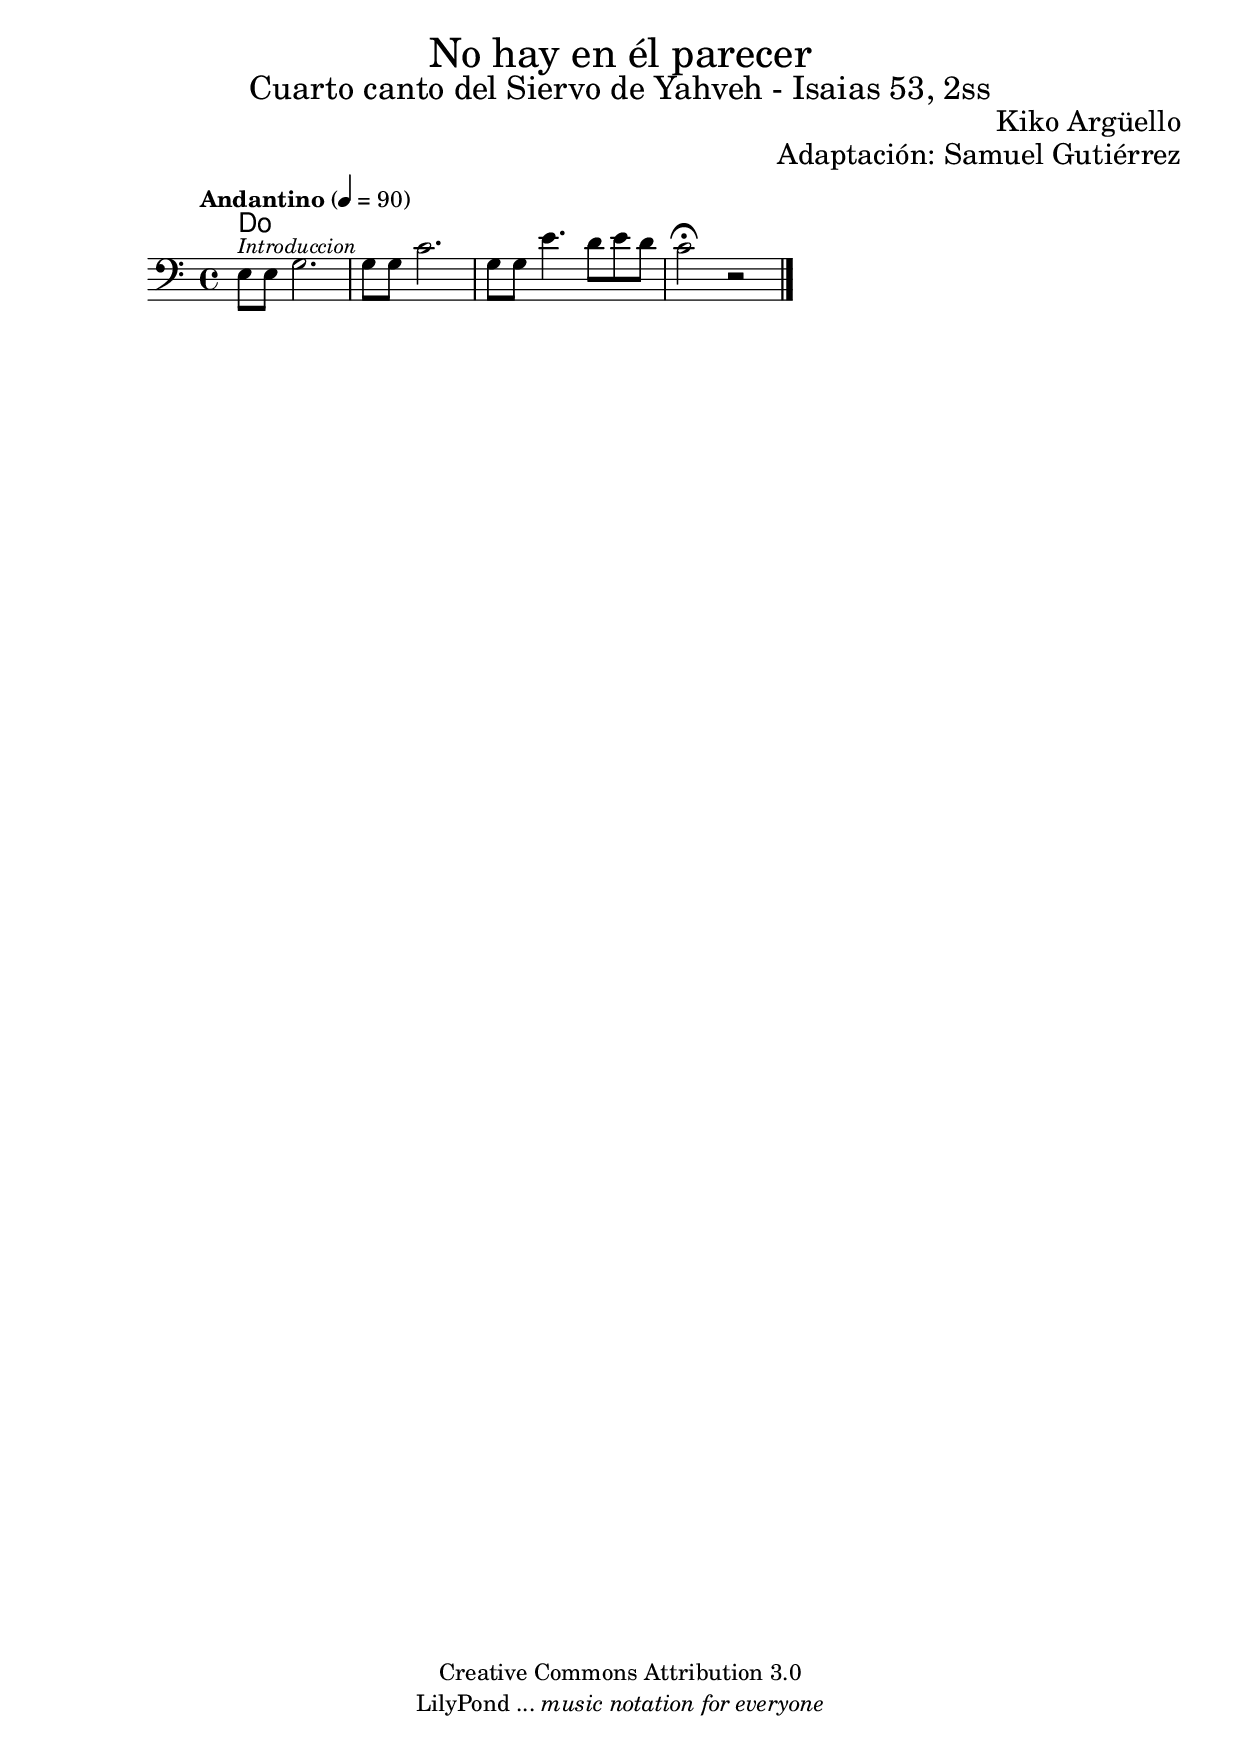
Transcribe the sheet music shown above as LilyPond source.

% Created on Fri Mar 25 16:06:45 CST 2011
% by search.sam@

\version "2.23.2"

% --- Cabecera
\markup { \fill-line { \center-column { \fontsize #5 "No hay en él parecer" \fontsize #3 "Cuarto canto del Siervo de Yahveh - Isaias 53, 2ss" } } }
\markup { \fill-line { " " \center-column { \fontsize #2 "Kiko Argüello" \small "" } } }
\markup { \fill-line { "" \right-column { \fontsize #2 "Adaptación: Samuel Gutiérrez"  } } }

\header {
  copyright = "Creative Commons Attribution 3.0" 
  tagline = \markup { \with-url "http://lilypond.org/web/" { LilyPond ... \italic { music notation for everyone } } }
  breakbefore = ##t
}


parecer = \new Staff {
  \time 4/4
  \tempo "Andantino" 4 = 90
  \set Staff.midiInstrument = "bassoon"
  \key c \major
  \clef bass
  \relative c' {
    % Type notes here
    e,8^\markup { \italic \small Introduccion } e8 g2. |%1
    g8 g8 c2. |%2
    g8 g8 e'4. d8 e8 d8|%3
    c2\fermata r2|%4
    \bar "|."
  }
}

Aparecer = \new ChordNames {
  \set chordChanges = ##t
  \italianChords
  \chordmode {
    c1
  }
}

\score {
  <<
    \Aparecer
    \parecer
  >>

  \midi {
  }

  \layout {
  }
}

\paper {
}




%{
convert-ly (GNU LilyPond) 2.18.2  convert-ly: Procesando «»...
Aplicando la conversión: 2.13.0, 2.13.1, 2.13.4, 2.13.10, 2.13.16,
2.13.18, 2.13.20, 2.13.27, 2.13.29, 2.13.31, 2.13.36, 2.13.39,
2.13.40, 2.13.42, 2.13.44, 2.13.46, 2.13.48, 2.13.51, 2.14.0, 2.15.7,
2.15.9, 2.15.10, 2.15.16, 2.15.17, 2.15.18, 2.15.19, 2.15.20, 2.15.25,
2.15.32, 2.15.39, 2.15.40, 2.15.42, 2.15.43, 2.16.0, 2.17.0, 2.17.4,
2.17.5, 2.17.6, 2.17.11, 2.17.14, 2.17.15, 2.17.18, 2.17.19, 2.17.20,
2.17.25, 2.17.27, 2.17.29, 2.17.97, 2.18.0
%}


%{
convert-ly (GNU LilyPond) 2.19.83  convert-ly: Procesando «»...
Aplicando la conversión: 2.19.2, 2.19.7, 2.19.11, 2.19.16, 2.19.22,
2.19.24, 2.19.28, 2.19.29, 2.19.32, 2.19.40, 2.19.46, 2.19.49, 2.19.80
%}
